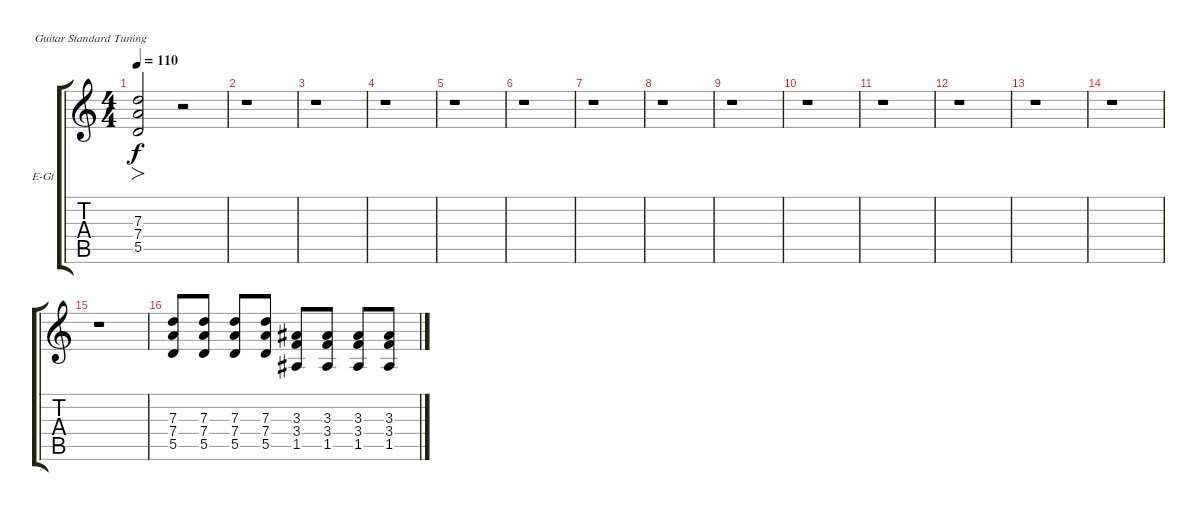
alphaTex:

\defaultSystemsLayout 4
\bracketExtendMode groupsimilarinstruments
\firstSystemTrackNameOrientation horizontal
\otherSystemsTrackNameOrientation horizontal
\track ("Electric Guitar" "E-Gt") {instrument distortionguitar}
\staff {score tabs}
\tuning (E4 B3 G3 D3 A2 E2)
\ts (4 4)
\tempo 110
\clef g2
\ks c
(5.5{t} 7.4{t} 7.3{t}).2{fo dy f} r.2 |
r.1 |
r.1 |
r.1 |
r.1 |
r.1 |
r.1 |
r.1 |
r.1 |
r.1 |
r.1 |
r.1 |
r.1 |
r.1 |
r.1 |
(5.5 7.4 7.3).8 (5.5 7.4 7.3).8 (5.5 7.4 7.3).8 (5.5 7.4 7.3).8 (1.5 3.4 3.3).8 (1.5 3.4 3.3).8 (1.5 3.4 3.3).8 (1.5 3.4 3.3).8
